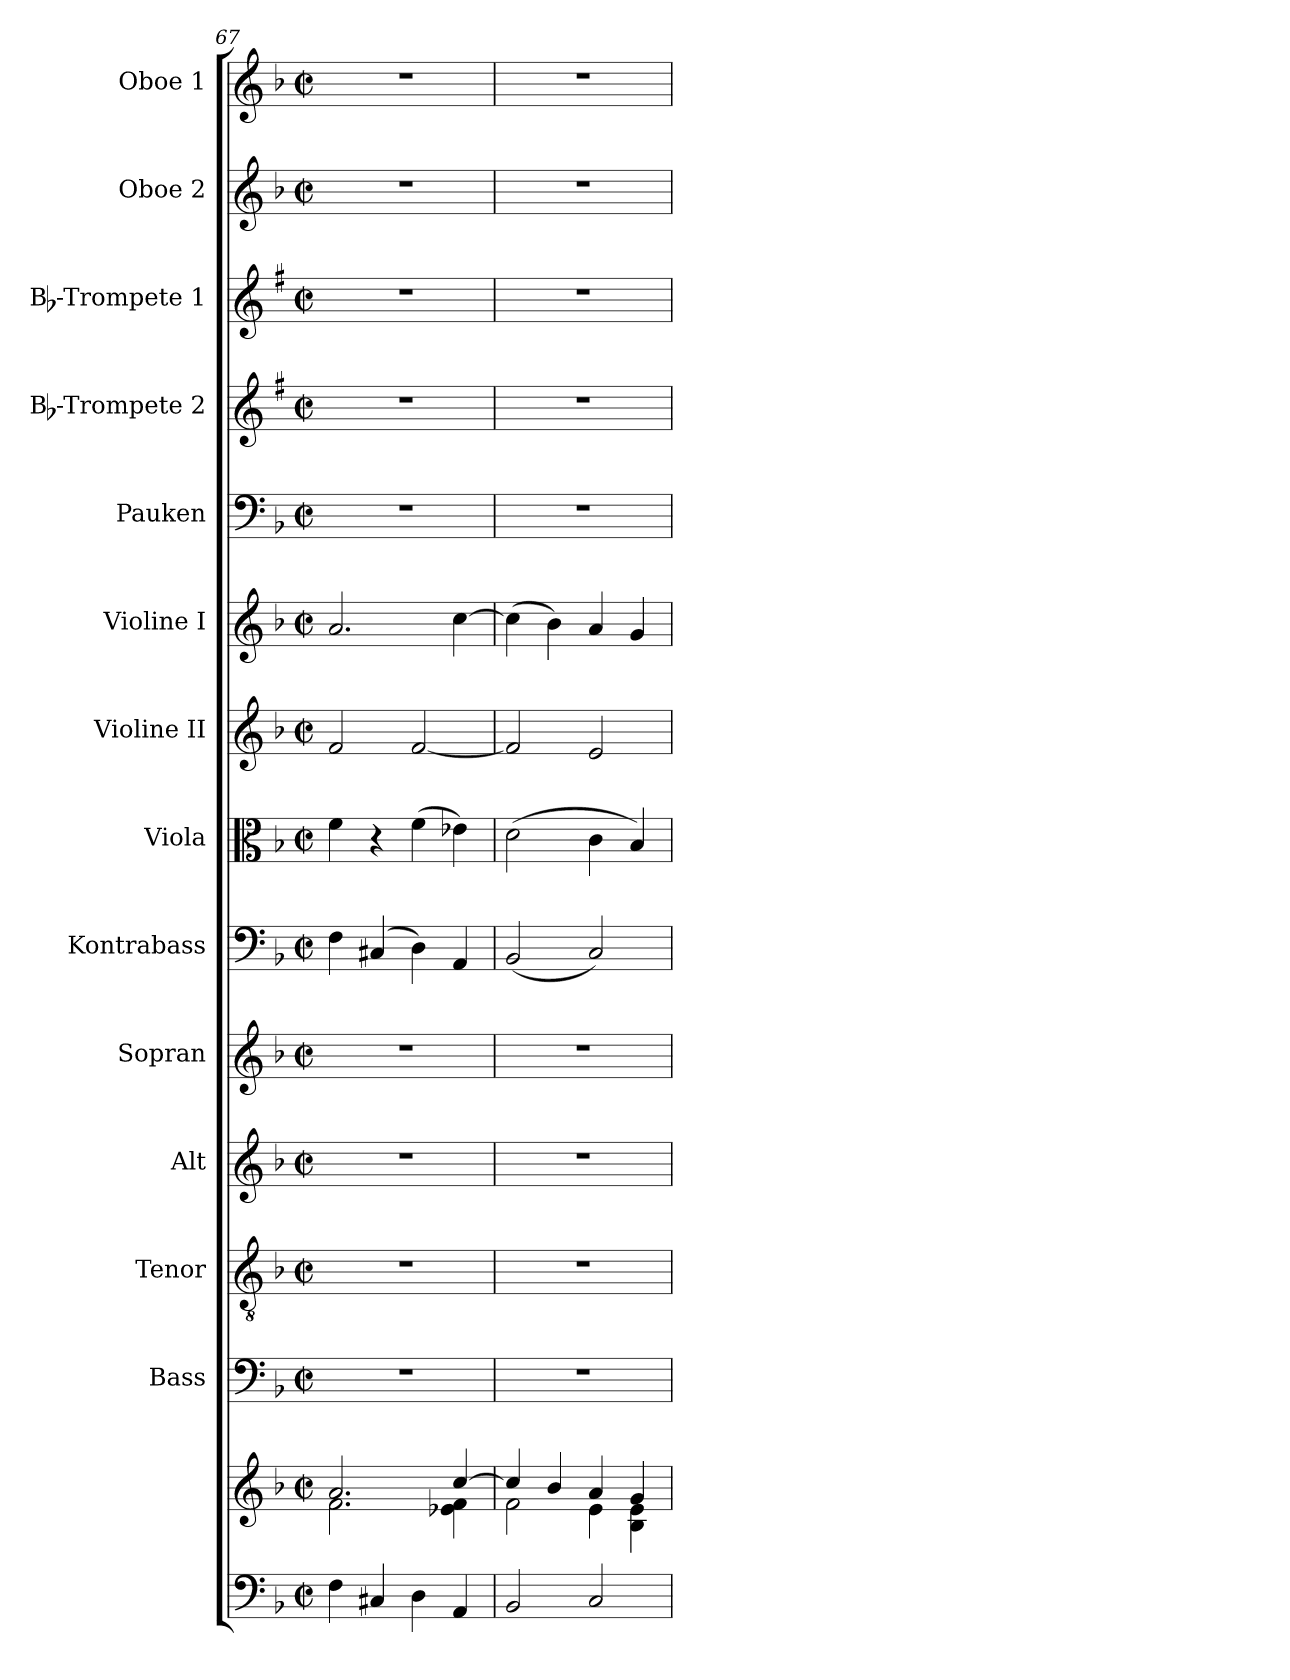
**kern	**kern	**kern	**kern	**kern	**kern	**kern	**kern	**kern	**kern	**kern	**kern	**kern	**kern	**kern
*part14	*part14	*part13	*part12	*part11	*part10	*part9	*part8	*part7	*part6	*part5	*part4	*part3	*part2	*part1
*staff15	*staff14	*staff13	*staff12	*staff11	*staff10	*staff9	*staff8	*staff7	*staff6	*staff5	*staff4	*staff3	*staff2	*staff1
*	*	*I"Bass	*I"Tenor	*I"Alt	*I"Sopran	*I"Kontrabass	*I"Viola	*I"Violine II	*I"Violine I	*I"Pauken	*I"Bb-Trompete 2	*I"Bb-Trompete 1	*I"Oboe 2	*I"Oboe 1
*	*	*I'B.	*I'T.	*I'A.	*I'S.	*I'Kb.	*I'Vla.	*I'Vl. II	*I'Vl. I	*I'Pk.	*I'Bb Trp. 2	*I'Bb Trp. 1	*I'Ob. 2	*I'Ob. 1
!!LO:PB:g=z
*clefF4	*clefG2	*clefF4	*clefGv2	*clefG2	*clefG2	*clefF4	*clefC3	*clefG2	*clefG2	*clefF4	*clefG2	*clefG2	*clefG2	*clefG2
*	*	*	*	*	*	*ITrd7c12	*	*	*	*	*ITrd1c2	*ITrd1c2	*	*
*k[b-]	*k[b-]	*k[b-]	*k[b-]	*k[b-]	*k[b-]	*k[b-]	*k[b-]	*k[b-]	*k[b-]	*k[b-]	*k[b-]	*k[b-]	*k[b-]	*k[b-]
*F:	*F:	*F:	*F:	*F:	*F:	*F:	*F:	*F:	*F:	*F:	*F:	*F:	*F:	*F:
*M2/2	*M2/2	*M2/2	*M2/2	*M2/2	*M2/2	*M2/2	*M2/2	*M2/2	*M2/2	*M2/2	*M2/2	*M2/2	*M2/2	*M2/2
*met(c|)	*met(c|)	*met(c|)	*met(c|)	*met(c|)	*met(c|)	*met(c|)	*met(c|)	*met(c|)	*met(c|)	*met(c|)	*met(c|)	*met(c|)	*met(c|)	*met(c|)
=67	=67	=67	=67	=67	=67	=67	=67	=67	=67	=67	=67	=67	=67	=67
*	*^	*	*	*	*	*	*	*	*	*	*	*	*	*
4F\	2.a/	2.f\	1r	1r	1r	1r	4FF\	4f\	2f/	2.a/	1r	1r	1r	1r	1r
4C#X/	.	.	.	.	.	.	(4CC#X/	4r	.	.	.	.	.	.	.
4D\	.	.	.	.	.	.	4DD\)	(>4f\	[2f/	.	.	.	.	.	.
4AA/	[>4cc/	4e-X\ 4f\	.	.	.	.	4AAA/	4e-X\)	.	[4cc\	.	.	.	.	.
=68	=68	=68	=68	=68	=68	=68	=68	=68	=68	=68	=68	=68	=68	=68	=68
2BB-/	4cc/]	2f\	1r	1r	1r	1r	(<2BBB-/	(>2d\	2f/]	(>4cc\]	1r	1r	1r	1r	1r
.	4b-/	.	.	.	.	.	.	.	.	4b-\)	.	.	.	.	.
2C/	4a/	4e\	.	.	.	.	2CC/)	4c\	2e/	4a/	.	.	.	.	.
.	4g/	4B-\ 4e\	.	.	.	.	.	4B-/)	.	4g/	.	.	.	.	.
*	*v	*v	*	*	*	*	*	*	*	*	*	*	*	*	*
=	=	=	=	=	=	=	=	=	=	=	=	=	=	=
*-	*-	*-	*-	*-	*-	*-	*-	*-	*-	*-	*-	*-	*-	*-
